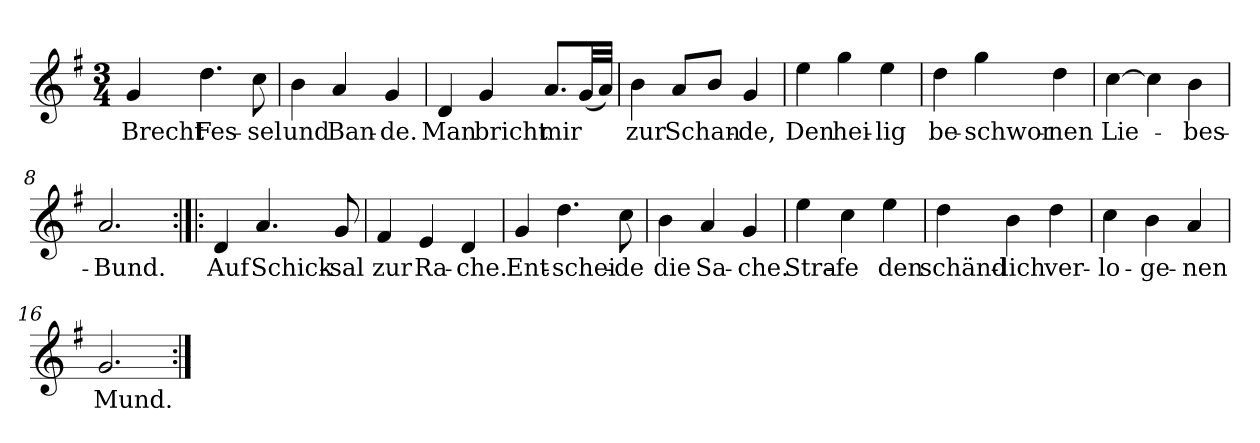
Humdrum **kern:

**kern	**text
*part1	*part1
*staff1	*staff1
*clefG2	*
*k[f#]	*
*G:	*
*M3/4	*
*MM132	*
=1	=1
4g	Brecht
4.dd	Fes-
8cc	-sel
=2	=2
4b	und
4a	Ban-
4g	-de.
=3	=3
4d	Man
4g	bricht
8.a/L	mir
(32g/LL	.
32a/JJJ)	.
=4	=4
4b	zur
8a/L	Schan-
8b/J	.
4g	-de,
=5	=5
4ee	Den
4gg	hei-
4ee	-lig
=6	=6
4dd	be-
4gg	-schwor-
4dd	-nen
=7	=7
[4cc	Lie-
4cc]	.
4b	-bes-
=8	=8
2.a	-Bund.
=9:|!|:	=9:|!|:
4d	Auf
4.a	Schick-
8g	-sal
=10	=10
4f#	zur
4e	Ra-
4d	-che.
=11	=11
4g	Ent-
4.dd	-schei-
8cc	-de
=12	=12
4b	die
4a	Sa-
4g	-che.
=13	=13
4ee	Stra-
4cc	-fe
4ee	den
=14	=14
4dd	schänd-
4b	-lich
4dd	ver-
=15	=15
4cc	-lo-
4b	-ge-
4a	-nen
=16	=16
2.g	Mund.
=:|!	=:|!
*-	*-
